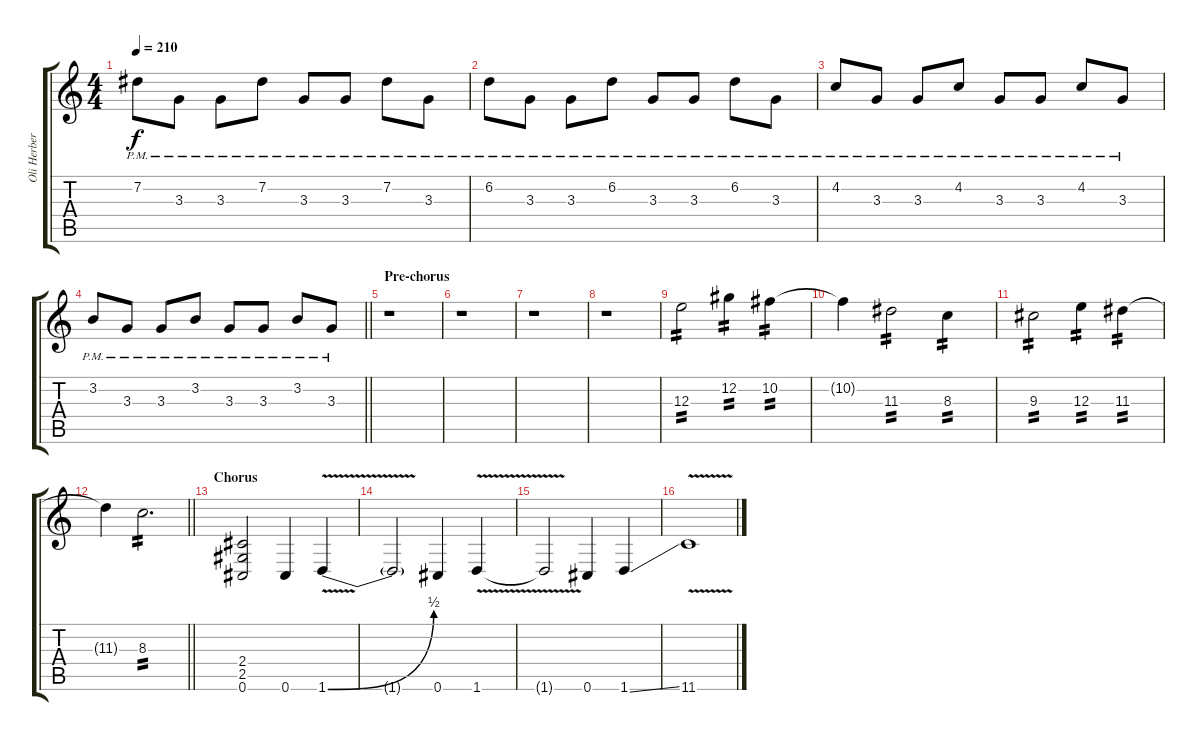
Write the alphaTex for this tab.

\track ("Oli Herbert" "Oli Herber") {instrument overdrivenguitar}
\staff {score tabs}
\tuning (Db4 Ab3 E3 B2 Gb2 Db2) {hide}
\ts (4 4)
\tempo 210
\clef g2
\ks c
7.2{pm}.8{dy f} 3.3{pm}.8 3.3{pm}.8 7.2{pm}.8 3.3{pm}.8 3.3{pm}.8 7.2{pm}.8 3.3{pm}.8 |
6.2{pm}.8 3.3{pm}.8 3.3{pm}.8 6.2{pm}.8 3.3{pm}.8 3.3{pm}.8 6.2{pm}.8 3.3{pm}.8 |
4.2{pm}.8 3.3{pm}.8 3.3{pm}.8 4.2{pm}.8 3.3{pm}.8 3.3{pm}.8 4.2{pm}.8 3.3{pm}.8 |
\barLineRight lightlight
3.2{pm}.8 3.3{pm}.8 3.3{pm}.8 3.2{pm}.8 3.3{pm}.8 3.3{pm}.8 3.2{pm}.8 3.3{pm}.8 |
\section ("" "Pre-chorus")
r.1 |
r.1 |
r.1 |
r.1 |
12.3.2{tp 2} 12.2.4{tp 2} 10.2.4{tp 2} |
10.2{t}.4 11.3.2{tp 2} 8.3.4{tp 2} |
9.3.2{tp 2} 12.3.4{tp 2} 11.3.4{tp 2} |
\barLineRight lightlight
11.3{t}.4 8.3.2{d tp 2} |
\section ("" "Chorus")
(2.4 2.5 0.6).2 0.6.4 1.6{be (bend 0 0 60 2) v}.4 |
1.6{t}.2 0.6.4 1.6{v}.4 |
1.6{t}.2 0.6.4 1.6{ss}.4 |
11.6{v}.1
